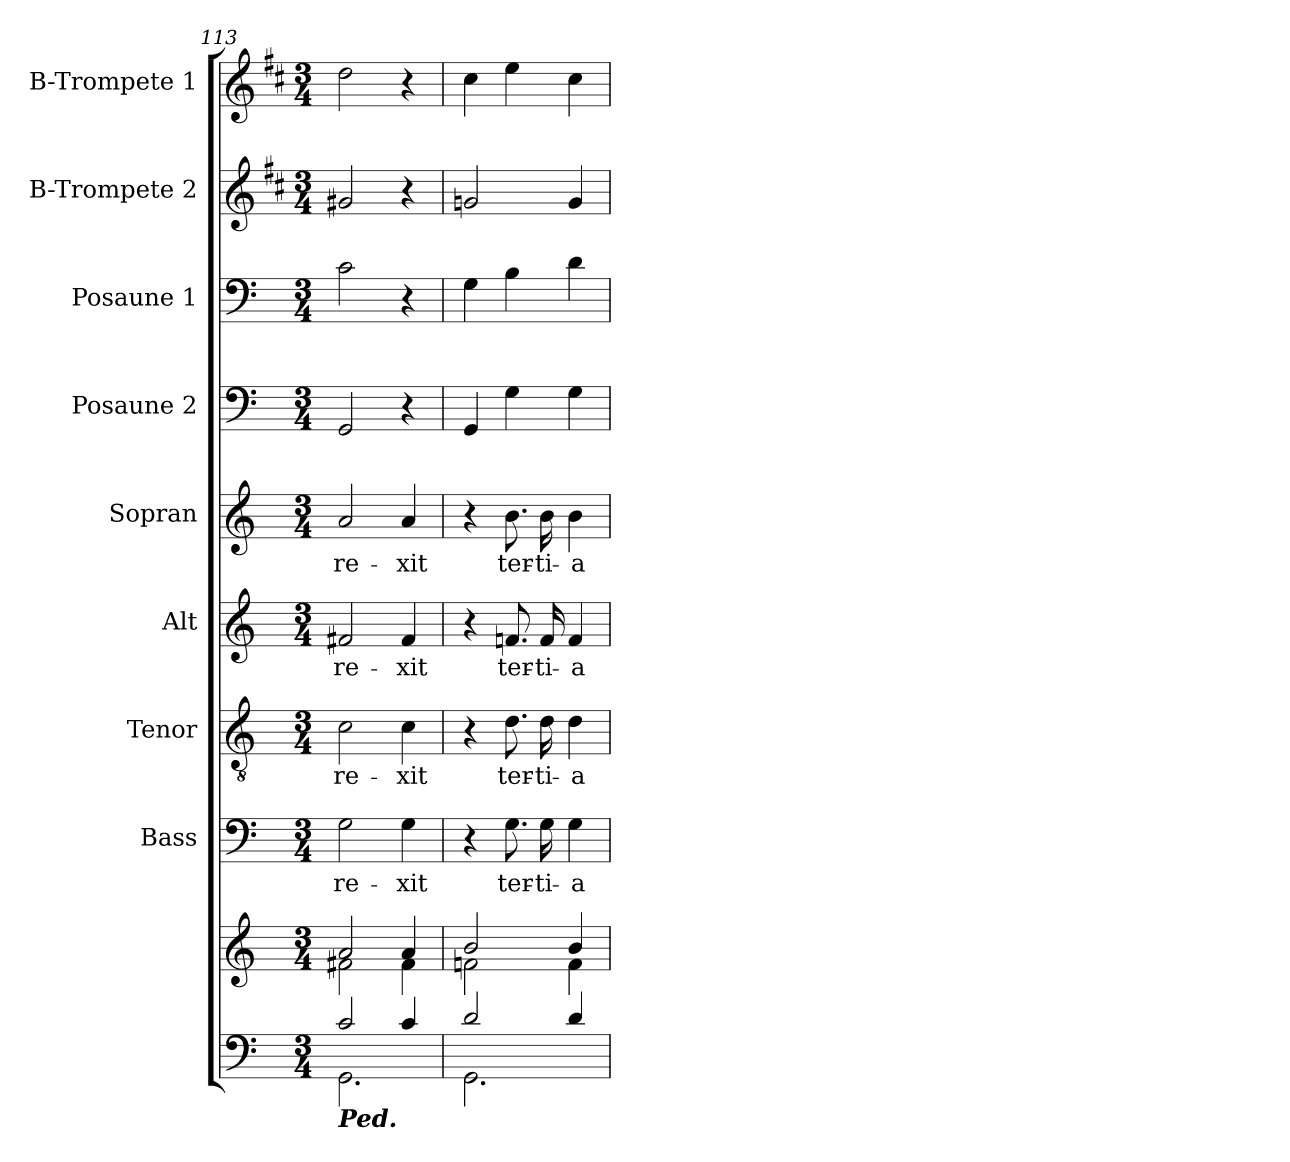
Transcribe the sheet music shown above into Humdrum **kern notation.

**kern	**kern	**kern	**text	**kern	**text	**kern	**text	**kern	**text	**kern	**kern	**kern	**kern
*part9	*part9	*part8	*part8	*part7	*part7	*part6	*part6	*part5	*part5	*part4	*part3	*part2	*part1
*staff10	*staff9	*staff8	*staff8	*staff7	*staff7	*staff6	*staff6	*staff5	*staff5	*staff4	*staff3	*staff2	*staff1
*	*	*I"Bass	*	*I"Tenor	*	*I"Alt	*	*I"Sopran	*	*I"Posaune 2	*I"Posaune 1	*I"B-Trompete 2	*I"B-Trompete 1
*	*	*I'B.	*	*I'T.	*	*I'A.	*	*I'S.	*	*I'Pos. 2	*I'Pos. 1	*I'B Trp. 2	*I'B Trp. 1
!!LO:PB:g=z
*clefF4	*clefG2	*clefF4	*	*clefGv2	*	*clefG2	*	*clefG2	*	*clefF4	*clefF4	*clefG2	*clefG2
*	*	*	*	*	*	*	*	*	*	*	*	*ITrd1c2	*ITrd1c2
*k[]	*k[]	*k[]	*	*k[]	*	*k[]	*	*k[]	*	*k[]	*k[]	*k[]	*k[]
*C:	*C:	*C:	*	*C:	*	*C:	*	*C:	*	*C:	*C:	*C:	*C:
*M3/4	*M3/4	*M3/4	*	*M3/4	*	*M3/4	*	*M3/4	*	*M3/4	*M3/4	*M3/4	*M3/4
=113	=113	=113	=113	=113	=113	=113	=113	=113	=113	=113	=113	=113	=113
*^	*^	*	*	*	*	*	*	*	*	*	*	*	*
!LO:TX:b:Bi:t=Ped.	!	!	!	!	!	!	!	!	!	!	!	!	!	!	!
!	!	!	!	!	!LO:LY:b	!	!LO:LY:b	!	!LO:LY:b	!	!LO:LY:b	!	!	!	!
2c/	2.GG\	2a/	2f#X\	2G\	-re-	2c\	-re-	2f#X/	-re-	2a/	-re-	2GG/	2c\	2f#X/	2cc\
!	!	!	!	!	!LO:LY:b	!	!LO:LY:b	!	!LO:LY:b	!	!LO:LY:b	!	!	!	!
4c/	.	4a/	4f#\	4G\	-xit	4c\	-xit	4f#/	-xit	4a/	-xit	4r	4r	4r	4r
=114	=114	=114	=114	=114	=114	=114	=114	=114	=114	=114	=114	=114	=114	=114	=114
2d/	2.GG\	2b/	2fn\	4r	.	4r	.	4r	.	4r	.	4GG/	4G\	2fn/	4b\
!	!	!	!	!	!LO:LY:b	!	!LO:LY:b	!	!LO:LY:b	!	!LO:LY:b	!	!	!	!
.	.	.	.	8.G\	ter-	8.d\	ter-	8.fn/	ter-	8.b\	ter-	4G\	4B\	.	4dd\
!	!	!	!	!	!LO:LY:b	!	!LO:LY:b	!	!LO:LY:b	!	!LO:LY:b	!	!	!	!
.	.	.	.	16G\	-ti-	16d\	-ti-	16f/	-ti-	16b\	-ti-	.	.	.	.
!	!	!	!	!	!LO:LY:b	!	!LO:LY:b	!	!LO:LY:b	!	!LO:LY:b	!	!	!	!
4d/	.	4b/	4f\	4G\	-a	4d\	-a	4f/	-a	4b\	-a	4G\	4d\	4f/	4b\
*v	*v	*	*	*	*	*	*	*	*	*	*	*	*	*	*
*	*v	*v	*	*	*	*	*	*	*	*	*	*	*	*
=	=	=	=	=	=	=	=	=	=	=	=	=	=
*-	*-	*-	*-	*-	*-	*-	*-	*-	*-	*-	*-	*-	*-
